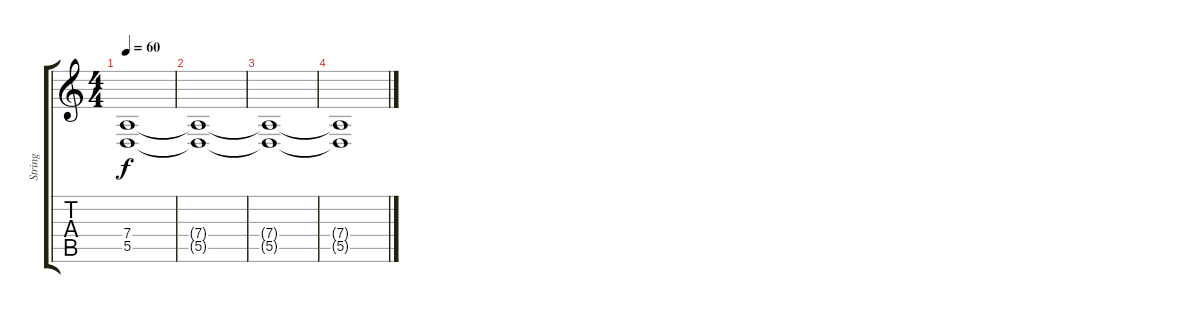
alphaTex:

\track ("String" "String") {instrument synthstrings2}
\staff {score tabs}
\tuning (E4 B3 G3 D3 A2 E2) {hide}
\ts (4 4)
\tempo 60
\clef g2
\ks c
(7.4 5.5).1{dy f} |
(7.4{t} 5.5{t}).1 |
(7.4{t} 5.5{t}).1 |
(7.4{t} 5.5{t}).1
